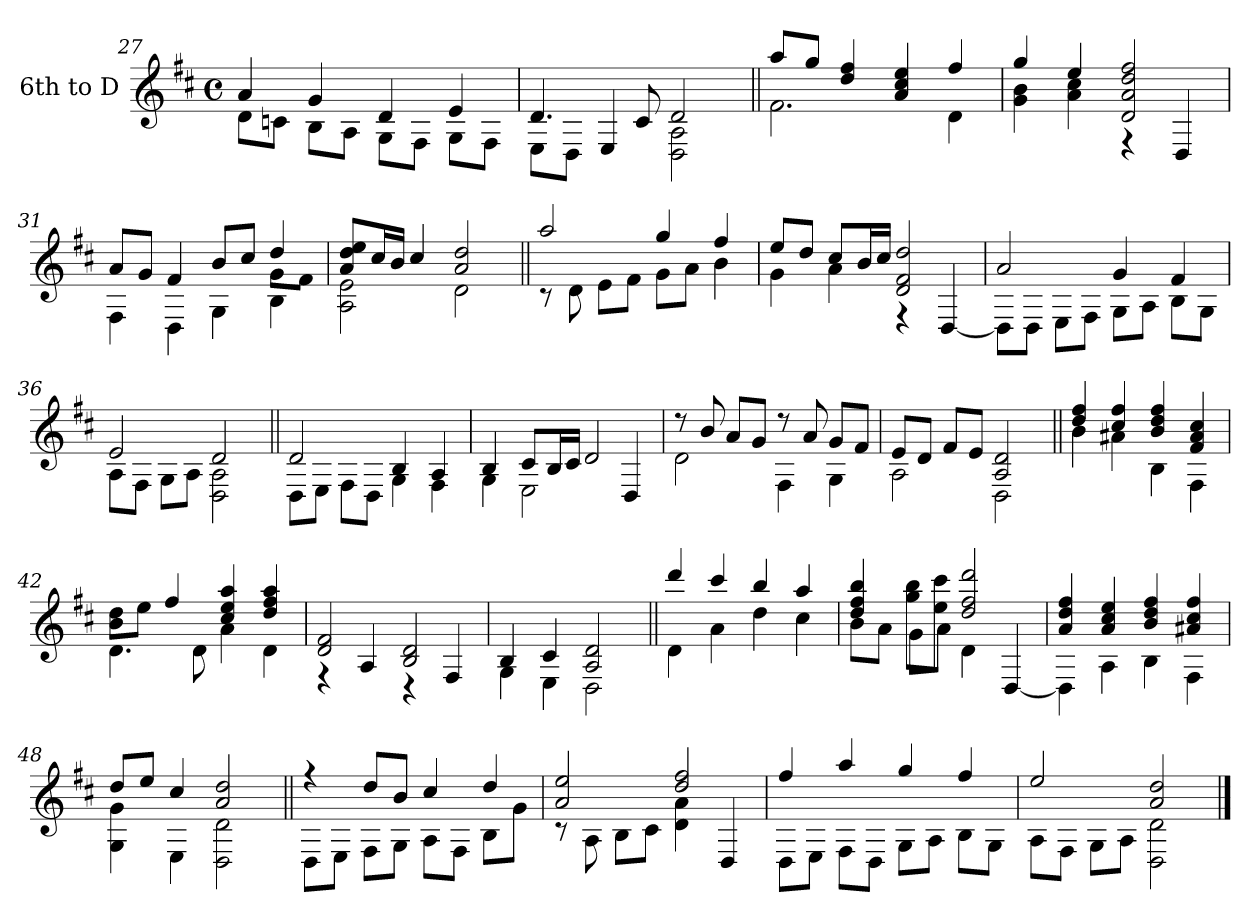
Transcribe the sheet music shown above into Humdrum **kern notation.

**kern
*part1
*staff1
*I"6th to D
*clefG2
*ITrd7c12
*k[f#c#]
*D:
*M4/4
*met(c)
=27
*^
4Ai/	8Di\L
.	8Cni\J
4Gi/	8BBi\L
.	8AAi\J
4Di/	8GGi\L
.	8FF#i\J
4Ei/	8GGi\L
.	8FF#i\J
=28	=28
4.Di/	8EEi\L
.	8DDi\J
.	4EEi/
8C#i/	.
2Di/	2DDi\ 2AAi
!!LO:LB:g=z	!!
=29||	=29||
8ai/L	2.F#i\
8gi/J	.
4di/ 4f#i	.
4Ai/ 4c#i 4ei	.
4f#i/	4Di\
=30	=30
4gi/	4Gi\ 4Bi
4ei/	4Ai\ 4c#i
2Di/ 2Ai 2di 2f#i	4r
.	4DDi/
=31	=31
*	*^
8Ai/L	4FF#i\	2.ryy
8Gi/J	.	.
4F#i/	4DDi\	.
8Bi/L	4GGi\	.
8c#i/J	.	.
4di/	8Gi\L	4BBi\
.	8F#i\J	.
*	*v	*v
=32	=32
8Ai/ 8di/ 8ei/L	2AAi\ 2Ei
16c#i/L	.
16Bi/JJ	.
4c#i/	.
2Ai/ 2di	2Di\
=33||	=33||
2ai/	8r
.	8Di\
.	8Ei\L
.	8F#i\J
4gi/	8Gi\L
.	8Ai\J
4f#i/	4Bi\
!!LO:LB:g=z	!!
=34	=34
8ei/L	4Gi\
8di/J	.
8c#i/L	4Ai\
16Bi/L	.
16c#i/JJ	.
2Di/ 2F#i 2di	4r
.	[4DDi/
=35	=35
2Ai/	8DDi\L]
.	8DDi\J
.	8EEi\L
.	8FF#i\J
4Gi/	8GGi\L
.	8AAi\J
4F#i/	8BBi\L
.	8GGi\J
=36	=36
2Ei/	8AAi\L
.	8FF#i\J
.	8GGi\L
.	8AAi\J
2Di/	2DDi\ 2AAi
=37||	=37||
2Di/	8DDi\L
.	8EEi\J
.	8FF#i\L
.	8DDi\J
4BBi/	4GGi\
4AAi/	4FF#i\
=38	=38
4BBi/	4GGi\
8C#i/L	2EEi\
16BBi/L	.
16C#i/JJ	.
2Di/	.
.	4DDi/
!!LO:LB:g=z	!!
=39	=39
8r	2Di\
8Bi/	.
8Ai/L	.
8Gi/J	.
8r	4FF#i\
8Ai/	.
8Gi/L	4GGi\
8F#i/J	.
=40	=40
8Ei/L	2AAi\
8Di/J	.
8F#i/L	.
8Ei/J	.
2AAi/ 2Di	2DDi\
=41||	=41||
4di/ 4f#i	4Bi\
4c#i/ 4f#i	4A#Xi\
4Bi/ 4di 4f#i	4BBi\
4F#i/ 4A#i 4c#i	4FF#i\
=42	=42
8Bi\ 8di\L	4.Di\
8ei\J	.
4f#i/	.
.	8Di\
4c#i/ 4ei 4ai	4Ai\
4di/ 4f#i 4ai	4Di\
=43	=43
2Di/ 2F#i	4r
.	4AAi/
2BBi/ 2Di	4r
.	4FF#i/
!!LO:LB:g=z	!!
=44	=44
4BBi/	4GGi\
4C#i/	4EEi\
2AAi/ 2Di	2DDi\
=45||	=45||
4ddi/	4Di\
4cc#i/	4Ai\
4bi/	4di\
4ai/	4c#i\
=46	=46
4di/ 4f#i 4bi	8Bi\L
.	8Ai\J
8gi\ 8bi\L	8Gi\L
8ei\ 8cc#i\J	8Ai\J
2di/ 2f#i 2ddi	4Di\
.	[4DDi/
=47	=47
4Ai/ 4di 4f#i	4DDi\]
4Ai/ 4c#i 4ei	4AAi\
4Bi/ 4di 4f#i	4BBi\
4A#Xi/ 4c#i 4f#i	4FF#i\
=48	=48
8di/L	4GGi\ 4Gi
8ei/J	.
4c#i/	4EEi\
2Ai/ 2di	2DDi\ 2Di
!!LO:LB:g=z	!!
=49||	=49||
4r	8DDi\L
.	8EEi\J
8di/L	8FF#i\L
8Bi/J	8GGi\J
4c#i/	8AAi\L
.	8FF#i\J
4di/	8BBi\L
.	8Gi\J
=50	=50
2Ai/ 2ei	8r
.	8AAi\
.	8BBi\L
.	8C#i\J
2di/ 2f#i	4Di\ 4Ai
.	4DDi/
=51	=51
4f#i/	8DDi\L
.	8EEi\J
4ai/	8FF#i\L
.	8DDi\J
4gi/	8GGi\L
.	8AAi\J
4f#i/	8BBi\L
.	8GGi\J
=52	=52
2ei/	8AAi\L
.	8FF#i\J
.	8GGi\L
.	8AAi\J
2Ai/ 2di	2DDi\ 2Di
*v	*v
==
*-
